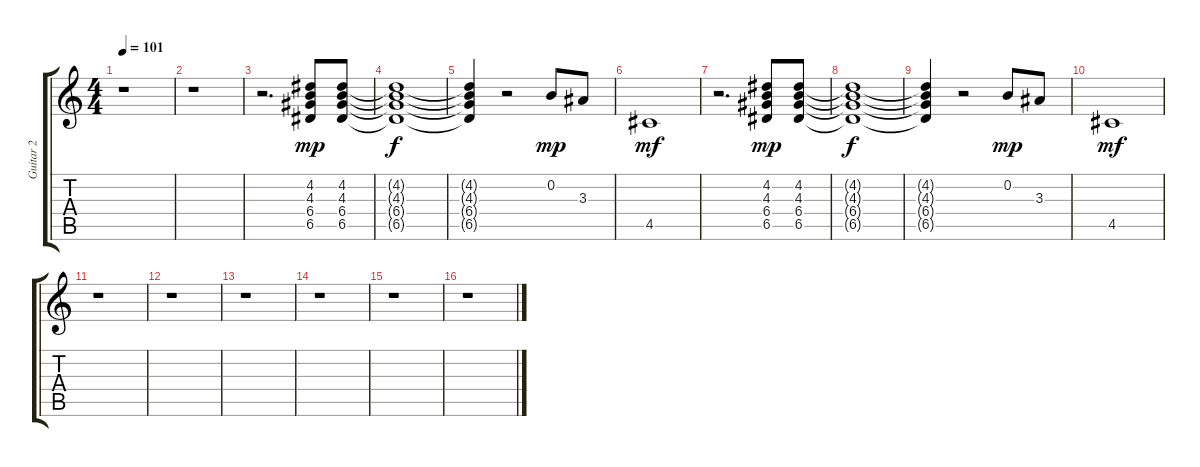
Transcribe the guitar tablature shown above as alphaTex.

\track ("Guitar 2" "Guitar 2") {instrument distortionguitar}
\staff {score tabs}
\tuning (E4 B3 G3 D3 A2 E2) {hide}
\ts (4 4)
\tempo 101
\clef g2
\ks c
r.1{dy mf} |
r.1 |
r.2{d} (4.2 4.3 6.4 6.5).8{dy mp volume 11} (4.2 4.3 6.4 6.5).8 |
(4.2{t} 4.3{t} 6.4{t} 6.5{t}).1{dy f} |
(4.2{t} 4.3{t} 6.4{t} 6.5{t}).4 r.2 0.2.8{dy mp volume 11} 3.3.8 |
4.5.1{dy mf} |
r.2{d} (4.2 4.3 6.4 6.5).8{dy mp volume 11} (4.2 4.3 6.4 6.5).8 |
(4.2{t} 4.3{t} 6.4{t} 6.5{t}).1{dy f} |
(4.2{t} 4.3{t} 6.4{t} 6.5{t}).4 r.2 0.2.8{dy mp volume 11} 3.3.8 |
4.5.1{dy mf} |
r.1 |
r.1 |
r.1 |
r.1 |
r.1 |
r.1
